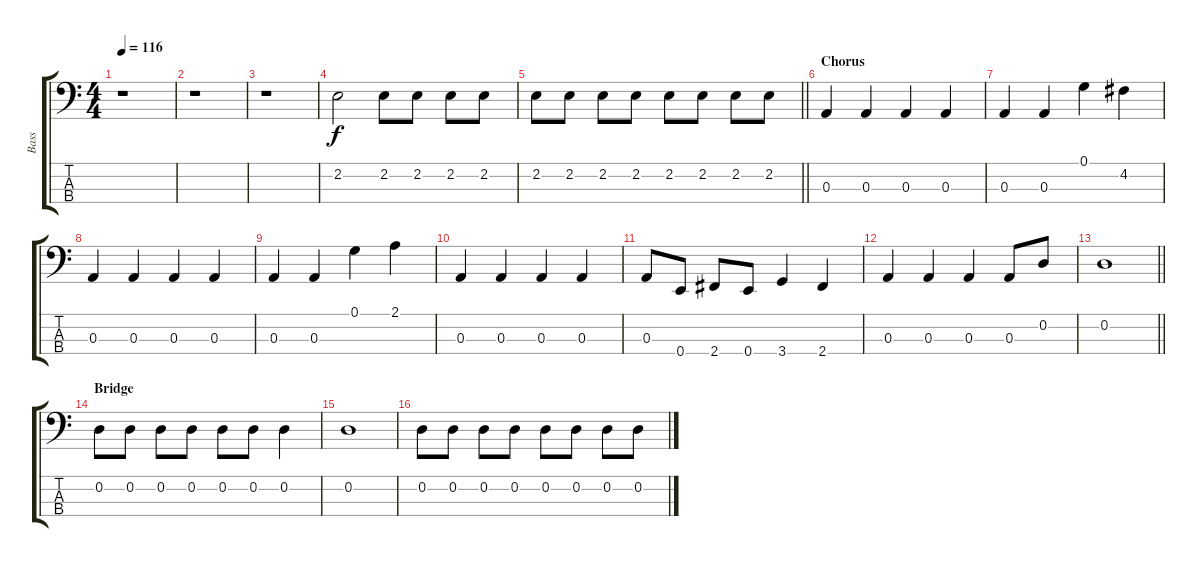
\track ("Bass" "Bass") {instrument electricbasspick}
\staff {score tabs}
\tuning (G2 D2 A1 E1) {hide}
\ts (4 4)
\tempo 116
\clef f4
\ks c
r.1{dy f} |
r.1 |
r.1 |
2.2.2 2.2.8 2.2.8 2.2.8 2.2.8 |
\barLineRight lightlight
2.2.8 2.2.8 2.2.8 2.2.8 2.2.8 2.2.8 2.2.8 2.2.8 |
\section ("" "Chorus")
0.3.4 0.3.4 0.3.4 0.3.4 |
0.3.4 0.3.4 0.1.4 4.2.4 |
0.3.4 0.3.4 0.3.4 0.3.4 |
0.3.4 0.3.4 0.1.4 2.1.4 |
0.3.4 0.3.4 0.3.4 0.3.4 |
0.3.8 0.4.8 2.4.8 0.4.8 3.4.4 2.4.4 |
0.3.4 0.3.4 0.3.4 0.3.8 0.2.8 |
\barLineRight lightlight
0.2.1 |
\section ("" "Bridge")
0.2.8 0.2.8 0.2.8 0.2.8 0.2.8 0.2.8 0.2.4 |
0.2.1 |
0.2.8 0.2.8 0.2.8 0.2.8 0.2.8 0.2.8 0.2.8 0.2.8
